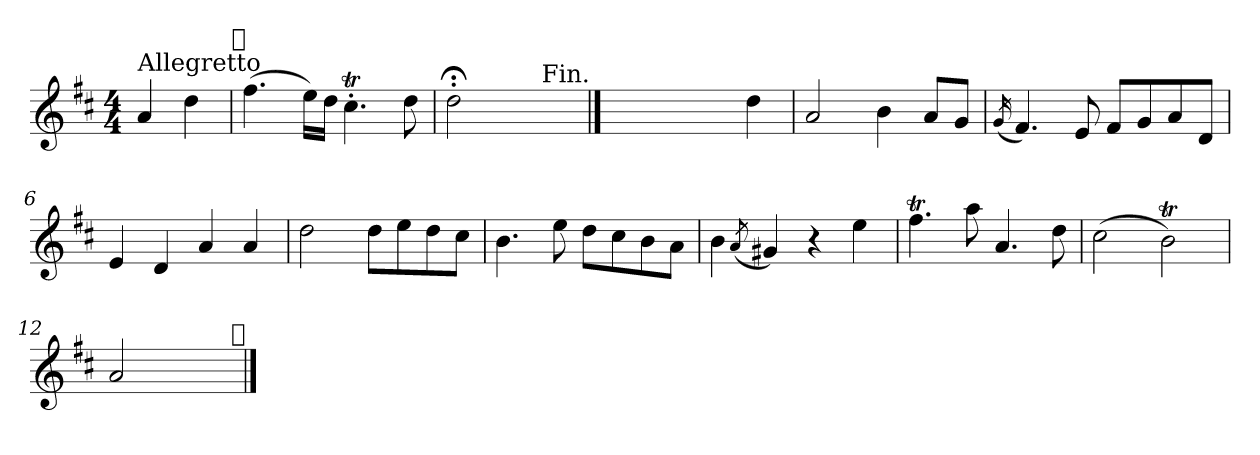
**kern
*part1
*staff1
*clefG2
*k[f#c#]
*D:
*M4/4
=
!LO:TX:a:t=Allegretto
4a/
4dd\
!LO:TX:a:t=𝄋
=1
(>4.ff#\
16ee\LL)
16dd\JJ
4.cc#t'>\
8dd\
=2
2dd;<'>\
2ryy
!LO:TX:a:rj:t=Fin.
==3
4ryy
4ryy
4ryy
4dd\
=4
2a/
4b\
8a/L
8g/J
!!LO:LB:g=z
=5
(<16qg/
4.f#/)
8e/
8f#/L
8g/
8a/
8d/J
=6
4e/
4d/
4a/
4a/
=7
2dd\
8dd\L
8ee\
8dd\
8cc#\J
=8
4.b\
8ee\
8dd\L
8cc#\
8b\
8a\J
=9
4b\
(<8qa/
4g#X/)
4r
4ee\
!!LO:LB:g=z
=10
4.ff#t\
8aa\
4.a/
8dd\
=11
(>2cc#\
2bT\)
=12
2a/
2ryy
!LO:TX:a:t=𝄋
==
*-
